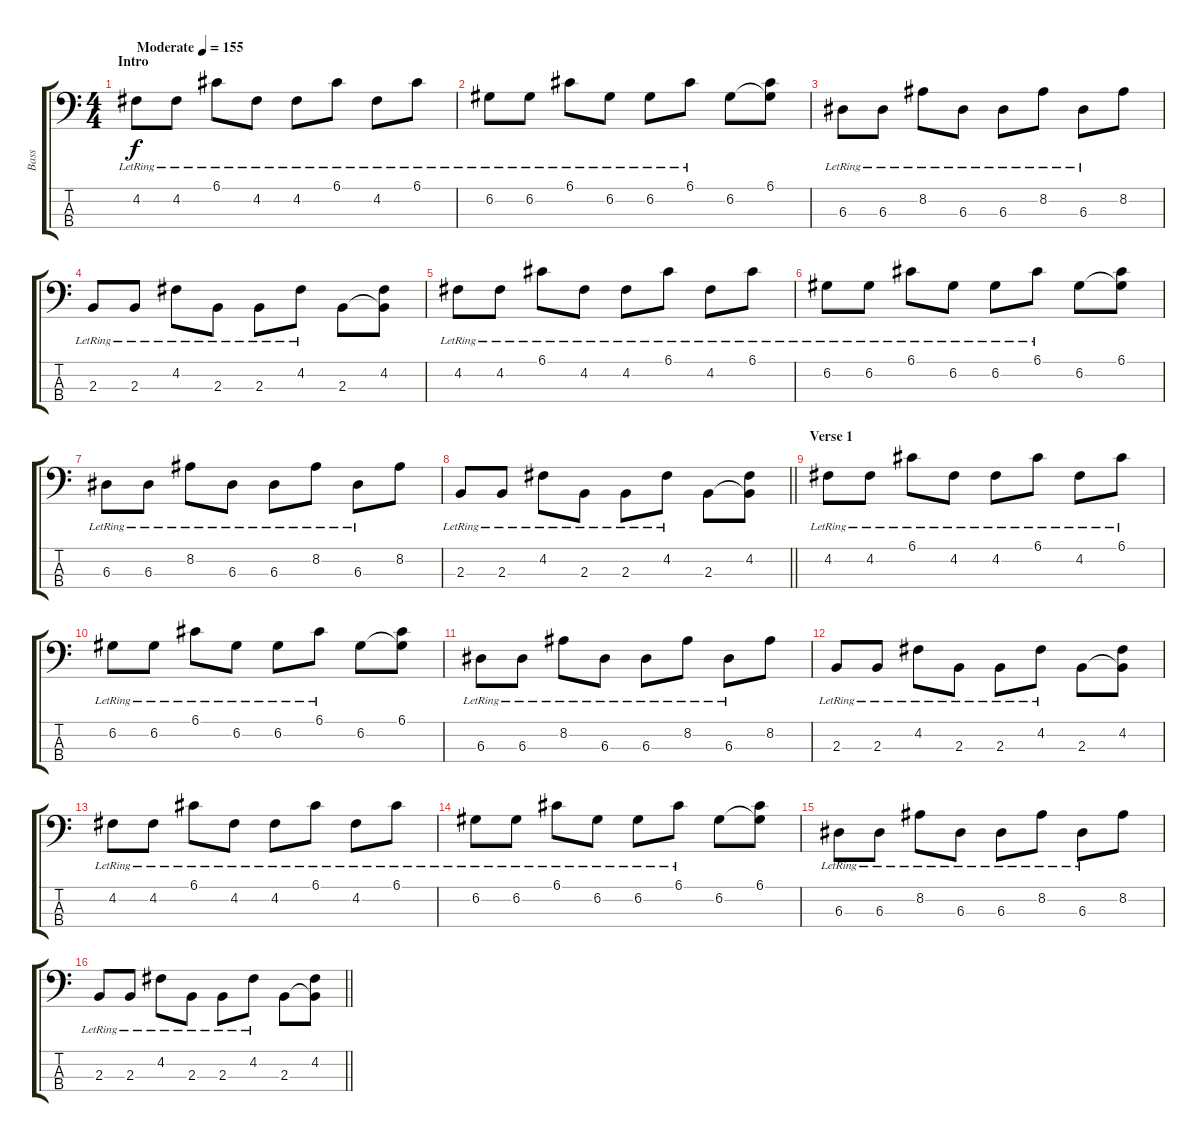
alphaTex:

\track ("Bass" "Bass") {instrument electricbasspick}
\staff {score tabs}
\tuning (G2 D2 A1 E1) {hide}
\ts (4 4)
\section ("" "Intro")
\tempo (155 "Moderate")
\clef f4
\ks c
4.2{lr}.8{dy f instrument electricbasspick} 4.2{lr}.8 6.1{lr}.8 4.2{lr}.8 4.2{lr}.8 6.1{lr}.8 4.2{lr}.8 6.1{lr}.8 |
6.2{lr}.8 6.2{lr}.8 6.1{lr}.8 6.2{lr}.8 6.2{lr}.8 6.1{lr}.8 6.2.8 (6.1 6.2{t}).8 |
6.3{lr}.8 6.3{lr}.8 8.2{lr}.8 6.3{lr}.8 6.3{lr}.8 8.2{lr}.8 6.3{lr}.8 8.2.8 |
2.3{lr}.8 2.3{lr}.8 4.2{lr}.8 2.3{lr}.8 2.3{lr}.8 4.2{lr}.8 2.3.8 (4.2 2.3{t}).8 |
4.2{lr}.8 4.2{lr}.8 6.1{lr}.8 4.2{lr}.8 4.2{lr}.8 6.1{lr}.8 4.2{lr}.8 6.1{lr}.8 |
6.2{lr}.8 6.2{lr}.8 6.1{lr}.8 6.2{lr}.8 6.2{lr}.8 6.1{lr}.8 6.2.8 (6.1 6.2{t}).8 |
6.3{lr}.8 6.3{lr}.8 8.2{lr}.8 6.3{lr}.8 6.3{lr}.8 8.2{lr}.8 6.3{lr}.8 8.2.8 |
\barLineRight lightlight
2.3{lr}.8 2.3{lr}.8 4.2{lr}.8 2.3{lr}.8 2.3{lr}.8 4.2{lr}.8 2.3.8 (4.2 2.3{t}).8 |
\section ("" "Verse 1")
4.2{lr}.8 4.2{lr}.8 6.1{lr}.8 4.2{lr}.8 4.2{lr}.8 6.1{lr}.8 4.2{lr}.8 6.1{lr}.8 |
6.2{lr}.8 6.2{lr}.8 6.1{lr}.8 6.2{lr}.8 6.2{lr}.8 6.1{lr}.8 6.2.8 (6.1 6.2{t}).8 |
6.3{lr}.8 6.3{lr}.8 8.2{lr}.8 6.3{lr}.8 6.3{lr}.8 8.2{lr}.8 6.3{lr}.8 8.2.8 |
2.3{lr}.8 2.3{lr}.8 4.2{lr}.8 2.3{lr}.8 2.3{lr}.8 4.2{lr}.8 2.3.8 (4.2 2.3{t}).8 |
4.2{lr}.8 4.2{lr}.8 6.1{lr}.8 4.2{lr}.8 4.2{lr}.8 6.1{lr}.8 4.2{lr}.8 6.1{lr}.8 |
6.2{lr}.8 6.2{lr}.8 6.1{lr}.8 6.2{lr}.8 6.2{lr}.8 6.1{lr}.8 6.2.8 (6.1 6.2{t}).8 |
6.3{lr}.8 6.3{lr}.8 8.2{lr}.8 6.3{lr}.8 6.3{lr}.8 8.2{lr}.8 6.3{lr}.8 8.2.8 |
\barLineRight lightlight
2.3{lr}.8 2.3{lr}.8 4.2{lr}.8 2.3{lr}.8 2.3{lr}.8 4.2{lr}.8 2.3.8 (4.2 2.3{t}).8
